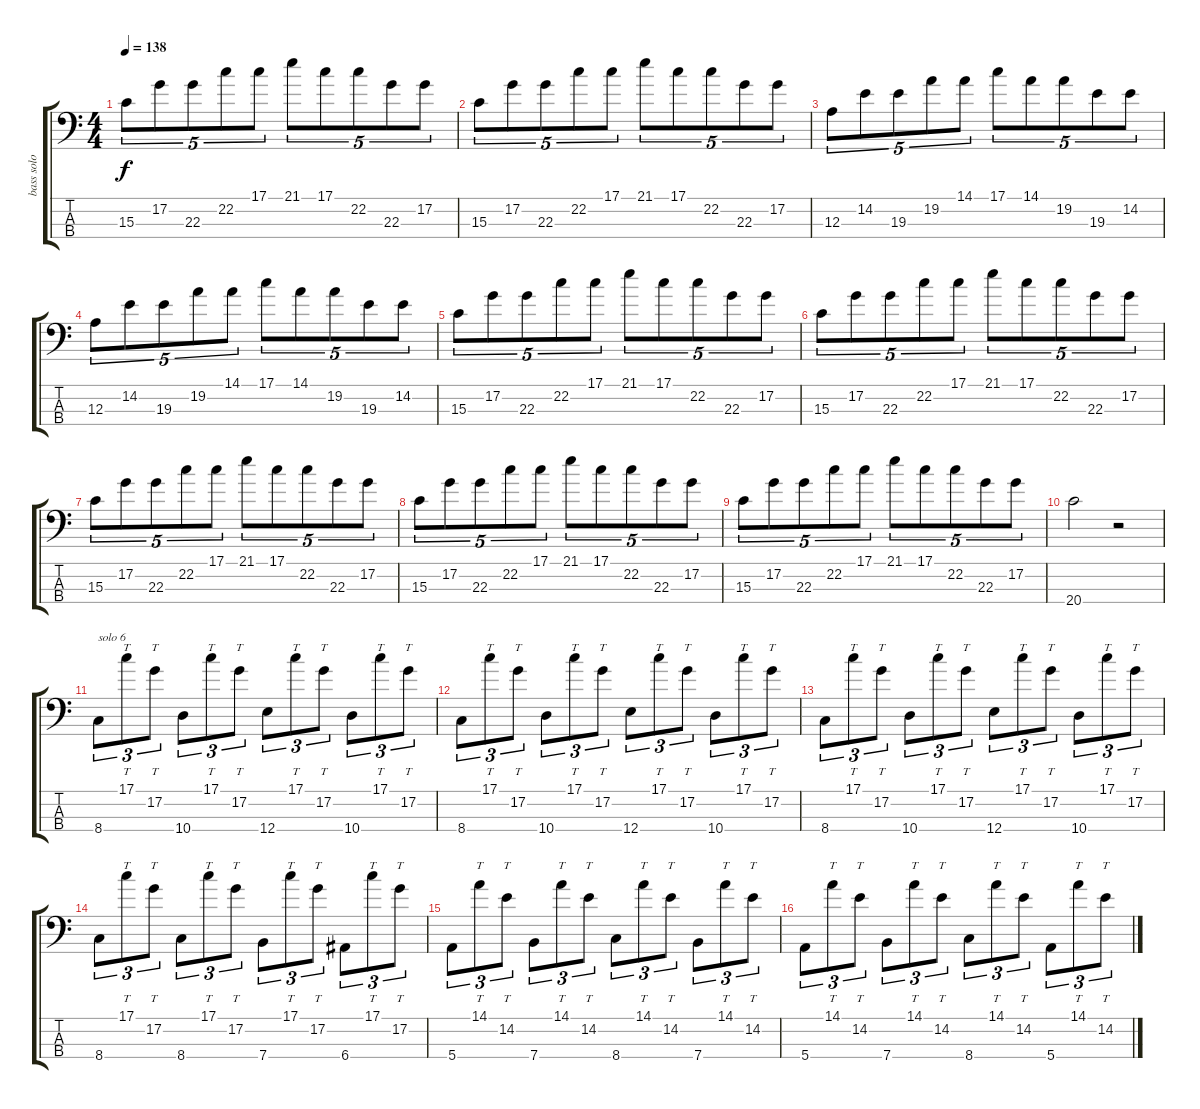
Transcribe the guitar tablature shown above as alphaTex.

\track ("bass solo" "bass solo") {instrument electricbassfinger}
\staff {score tabs}
\tuning (G2 D2 A1 E1) {hide}
\ts (4 4)
\tempo 138
\clef f4
\ks c
15.3.8{tu (5 4) dy f} 17.2.8{tu (5 4)} 22.3.8{tu (5 4)} 22.2.8{tu (5 4)} 17.1.8{tu (5 4)} 21.1.8{tu (5 4)} 17.1.8{tu (5 4)} 22.2.8{tu (5 4)} 22.3.8{tu (5 4)} 17.2.8{tu (5 4)} |
15.3.8{tu (5 4)} 17.2.8{tu (5 4)} 22.3.8{tu (5 4)} 22.2.8{tu (5 4)} 17.1.8{tu (5 4)} 21.1.8{tu (5 4)} 17.1.8{tu (5 4)} 22.2.8{tu (5 4)} 22.3.8{tu (5 4)} 17.2.8{tu (5 4)} |
12.3.8{tu (5 4)} 14.2.8{tu (5 4)} 19.3.8{tu (5 4)} 19.2.8{tu (5 4)} 14.1.8{tu (5 4)} 17.1.8{tu (5 4)} 14.1.8{tu (5 4)} 19.2.8{tu (5 4)} 19.3.8{tu (5 4)} 14.2.8{tu (5 4)} |
12.3.8{tu (5 4)} 14.2.8{tu (5 4)} 19.3.8{tu (5 4)} 19.2.8{tu (5 4)} 14.1.8{tu (5 4)} 17.1.8{tu (5 4)} 14.1.8{tu (5 4)} 19.2.8{tu (5 4)} 19.3.8{tu (5 4)} 14.2.8{tu (5 4)} |
15.3.8{tu (5 4)} 17.2.8{tu (5 4)} 22.3.8{tu (5 4)} 22.2.8{tu (5 4)} 17.1.8{tu (5 4)} 21.1.8{tu (5 4)} 17.1.8{tu (5 4)} 22.2.8{tu (5 4)} 22.3.8{tu (5 4)} 17.2.8{tu (5 4)} |
15.3.8{tu (5 4)} 17.2.8{tu (5 4)} 22.3.8{tu (5 4)} 22.2.8{tu (5 4)} 17.1.8{tu (5 4)} 21.1.8{tu (5 4)} 17.1.8{tu (5 4)} 22.2.8{tu (5 4)} 22.3.8{tu (5 4)} 17.2.8{tu (5 4)} |
15.3.8{tu (5 4)} 17.2.8{tu (5 4)} 22.3.8{tu (5 4)} 22.2.8{tu (5 4)} 17.1.8{tu (5 4)} 21.1.8{tu (5 4)} 17.1.8{tu (5 4)} 22.2.8{tu (5 4)} 22.3.8{tu (5 4)} 17.2.8{tu (5 4)} |
15.3.8{tu (5 4)} 17.2.8{tu (5 4)} 22.3.8{tu (5 4)} 22.2.8{tu (5 4)} 17.1.8{tu (5 4)} 21.1.8{tu (5 4)} 17.1.8{tu (5 4)} 22.2.8{tu (5 4)} 22.3.8{tu (5 4)} 17.2.8{tu (5 4)} |
15.3.8{tu (5 4)} 17.2.8{tu (5 4)} 22.3.8{tu (5 4)} 22.2.8{tu (5 4)} 17.1.8{tu (5 4)} 21.1.8{tu (5 4)} 17.1.8{tu (5 4)} 22.2.8{tu (5 4)} 22.3.8{tu (5 4)} 17.2.8{tu (5 4)} |
20.4.2 r.2 |
8.4.8{tu (3 2) txt "solo 6"} 17.1.8{tt tu (3 2)} 17.2.8{tt tu (3 2)} 10.4.8{tu (3 2)} 17.1.8{tt tu (3 2)} 17.2.8{tt tu (3 2)} 12.4.8{tu (3 2)} 17.1.8{tt tu (3 2)} 17.2.8{tt tu (3 2)} 10.4.8{tu (3 2)} 17.1.8{tt tu (3 2)} 17.2.8{tt tu (3 2)} |
8.4.8{tu (3 2)} 17.1.8{tt tu (3 2)} 17.2.8{tt tu (3 2)} 10.4.8{tu (3 2)} 17.1.8{tt tu (3 2)} 17.2.8{tt tu (3 2)} 12.4.8{tu (3 2)} 17.1.8{tt tu (3 2)} 17.2.8{tt tu (3 2)} 10.4.8{tu (3 2)} 17.1.8{tt tu (3 2)} 17.2.8{tt tu (3 2)} |
8.4.8{tu (3 2)} 17.1.8{tt tu (3 2)} 17.2.8{tt tu (3 2)} 10.4.8{tu (3 2)} 17.1.8{tt tu (3 2)} 17.2.8{tt tu (3 2)} 12.4.8{tu (3 2)} 17.1.8{tt tu (3 2)} 17.2.8{tt tu (3 2)} 10.4.8{tu (3 2)} 17.1.8{tt tu (3 2)} 17.2.8{tt tu (3 2)} |
8.4.8{tu (3 2)} 17.1.8{tt tu (3 2)} 17.2.8{tt tu (3 2)} 8.4.8{tu (3 2)} 17.1.8{tt tu (3 2)} 17.2.8{tt tu (3 2)} 7.4.8{tu (3 2)} 17.1.8{tt tu (3 2)} 17.2.8{tt tu (3 2)} 6.4.8{tu (3 2)} 17.1.8{tt tu (3 2)} 17.2.8{tt tu (3 2)} |
5.4.8{tu (3 2)} 14.1.8{tt tu (3 2)} 14.2.8{tt tu (3 2)} 7.4.8{tu (3 2)} 14.1.8{tt tu (3 2)} 14.2.8{tt tu (3 2)} 8.4.8{tu (3 2)} 14.1.8{tt tu (3 2)} 14.2.8{tt tu (3 2)} 7.4.8{tu (3 2)} 14.1.8{tt tu (3 2)} 14.2.8{tt tu (3 2)} |
5.4.8{tu (3 2)} 14.1.8{tt tu (3 2)} 14.2.8{tt tu (3 2)} 7.4.8{tu (3 2)} 14.1.8{tt tu (3 2)} 14.2.8{tt tu (3 2)} 8.4.8{tu (3 2)} 14.1.8{tt tu (3 2)} 14.2.8{tt tu (3 2)} 5.4.8{tu (3 2)} 14.1.8{tt tu (3 2)} 14.2.8{tt tu (3 2)}
